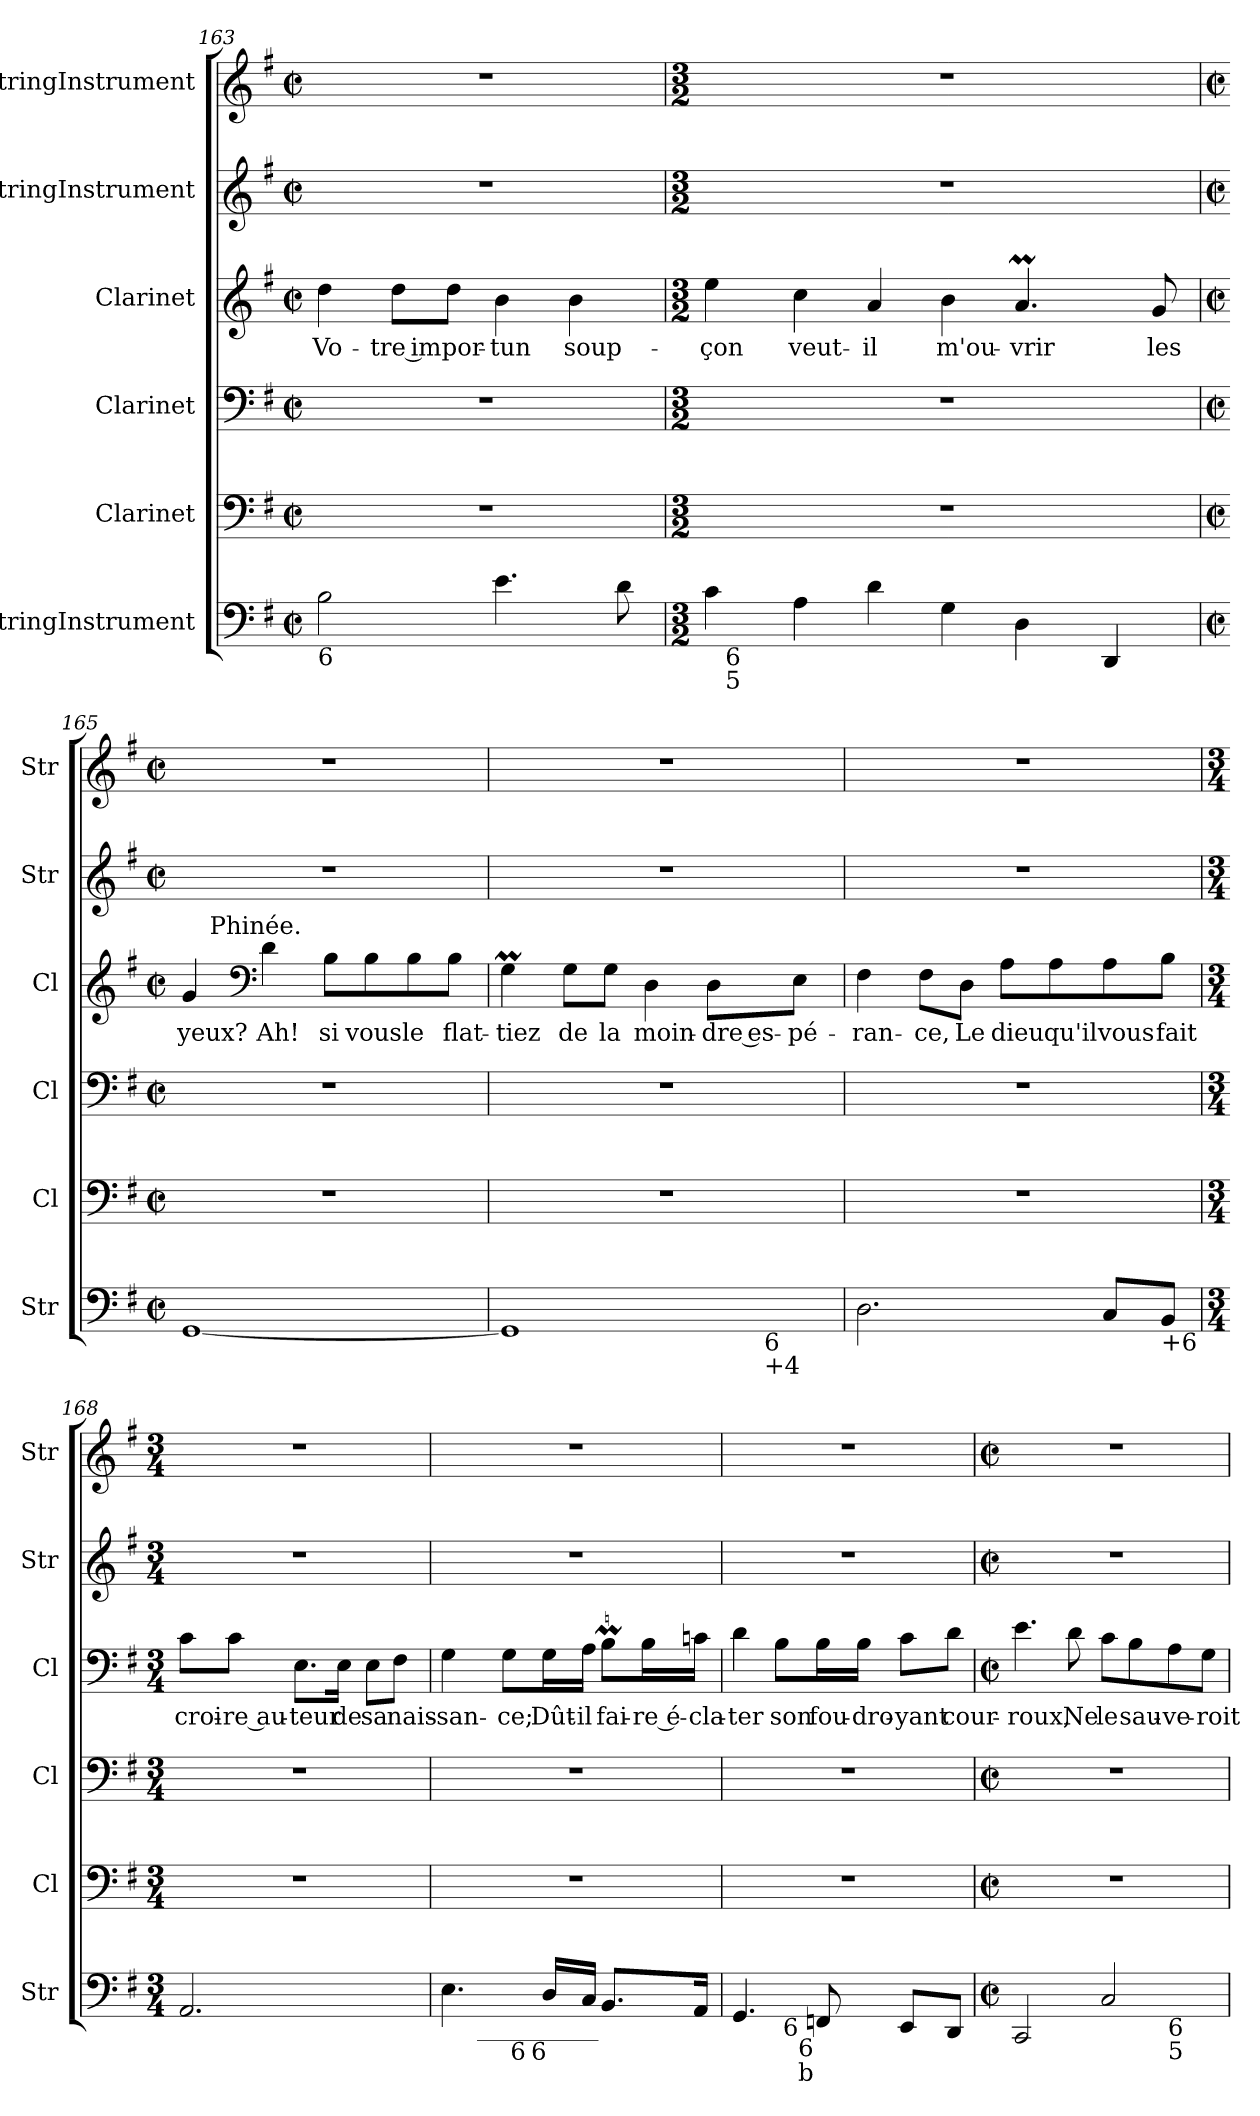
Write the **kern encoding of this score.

**kern	**kern	**kern	**kern	**text	**kern	**kern
*part6	*part5	*part4	*part3	*part3	*part2	*part1
*staff6	*staff5	*staff4	*staff3	*staff3	*staff2	*staff1
*I"StringInstrument	*I"Clarinet	*I"Clarinet	*I"Clarinet	*	*I"StringInstrument	*I"StringInstrument
*I'Str	*I'Cl	*I'Cl	*I'Cl	*	*I'Str	*I'Str
*clefF4	*clefF4	*clefF4	*clefG2	*	*clefG2	*clefG2
*	*ITrd1c2	*ITrd1c2	*ITrd1c2	*	*	*
*k[f#]	*k[b-]	*k[b-]	*k[b-]	*	*k[f#]	*k[f#]
*G:	*F:	*F:	*F:	*	*G:	*G:
*M2/2	*M2/2	*M2/2	*M2/2	*	*M2/2	*M2/2
*met(c|)	*met(c|)	*met(c|)	*met(c|)	*	*met(c|)	*met(c|)
=163	=163	=163	=163	=163	=163	=163
!LO:TX:b:t=6	!	!	!	!	!	!
2B\	1r	1r	4cc\	Vo-	1r	1r
.	.	.	8cc\L	-tre im	.	.
.	.	.	8cc\J	por-	.	.
4.e\	.	.	4a\	-tun	.	.
.	.	.	4a\	soup-	.	.
8d\	.	.	.	.	.	.
!!LO:LB:g=z
=164	=164	=164	=164	=164	=164	=164
*M3/2	*M3/2	*M3/2	*M3/2	*	*M3/2	*M3/2
*^	*	*	*	*	*	*
4c\	32ryy	1.r	1.r	4dd\	-çon	1.r	1.r
!	!LO:TX:b:t=6\n5	!	!	!	!	!	!
.	1ryy	.	.	.	.	.	.
4A\	.	.	.	4b-\	veut-	.	.
4d\	.	.	.	4g/	-il	.	.
4G\	.	.	.	4a\	m'ou-	.	.
4D\	.	.	.	4.gM/	-vrir	.	.
.	4...ryy	.	.	.	.	.	.
4DD/	.	.	.	.	.	.	.
.	.	.	.	8f/	les	.	.
*v	*v	*	*	*	*	*	*
=165	=165	=165	=165	=165	=165	=165
*M2/2	*M2/2	*M2/2	*M2/2	*	*M2/2	*M2/2
*met(c|)	*met(c|)	*met(c|)	*met(c|)	*	*met(c|)	*met(c|)
*	*	*	*^	*	*	*
[1GG	1r	1r	4f/	16ryy	yeux?	1r	1r
!	!	!	!	!LO:TX:a:t=Phinée.	!	!	!
.	.	.	.	2...ryy	.	.	.
*	*	*	*clefF4	*	*	*	*
.	.	.	4c\	.	Ah!	.	.
.	.	.	8A\L	.	si	.	.
.	.	.	8A\	.	vous	.	.
.	.	.	8A\	.	le	.	.
.	.	.	8A\J	.	flat-	.	.
*	*	*	*v	*v	*	*	*
=166	=166	=166	=166	=166	=166	=166
*^	*	*	*	*	*	*
1GG]	2ryy	1r	1r	4FM\	-tiez	1r	1r
.	.	.	.	8F\L	de	.	.
.	.	.	.	8F\J	la	.	.
.	4ryy	.	.	4C\	moin-	.	.
.	16.ryy	.	.	8C\L	-dre es-	.	.
!	!LO:TX:b:t=6\n+4	!	!	!	!	!	!
.	8ryy	.	.	.	.	.	.
.	.	.	.	8D\J	-pé-	.	.
.	32ryy	.	.	.	.	.	.
*v	*v	*	*	*	*	*	*
!!LO:LB:g=z
=167	=167	=167	=167	=167	=167	=167
2.D\	1r	1r	4E\	-ran-	1r	1r
.	.	.	8E\L	-ce,	.	.
.	.	.	8C\J	Le	.	.
.	.	.	8G\L	dieu	.	.
.	.	.	8G\	qu'il	.	.
8C/L	.	.	8G\	vous	.	.
!LO:TX:b:t=+6	!	!	!	!	!	!
8BB/J	.	.	8A\J	fait	.	.
=168	=168	=168	=168	=168	=168	=168
*M3/4	*M3/4	*M3/4	*M3/4	*	*M3/4	*M3/4
2.AA/	2.r	2.r	8B-\L	croi-	2.r	2.r
.	.	.	8B-\J	-re au-	.	.
.	.	.	8.D\L	-teur	.	.
.	.	.	16D\Jk	de	.	.
.	.	.	8D\L	sa	.	.
.	.	.	8E\J	nais-	.	.
=169	=169	=169	=169	=169	=169	=169
*^	*	*	*	*	*	*
*	*^	*	*	*	*	*	*
*	*	*^	*	*	*	*	*	*
4.E\	8ryy	4ryy	4ryy	2.r	2.r	4F\	-san-	2.r	2.r
.	64ryy	.	.	.	.	.	.	.	.
!	!LO:TX:b:t=__________	!	!	!	!	!	!	!	!
.	2ryy	.	.	.	.	.	.	.	.
.	.	64ryy	16.ryy	.	.	8F\L	-ce;	.	.
!	!	!LO:TX:b:t=6	!	!	!	!	!	!	!
.	.	4ryy	.	.	.	.	.	.	.
!	!	!	!LO:TX:b:t=6	!	!	!	!	!	!
.	.	.	4ryy	.	.	.	.	.	.
16D/LL	.	.	.	.	.	16F\L	Dût-	.	.
16C/JJ	.	.	.	.	.	16G\JJ	-il	.	.
8.BB/L	.	.	.	.	.	8AM\L	fai-	.	.
.	.	8...ryy	.	.	.	.	.	.	.
.	.	.	8ryy	.	.	.	.	.	.
.	.	.	.	.	.	16A\L	-re é-	.	.
.	16..ryy	.	.	.	.	.	.	.	.
16AA/Jk	.	.	.	.	.	16B-\JJ	-cla-	.	.
.	.	.	32ryy	.	.	.	.	.	.
*	*	*v	*v	*	*	*	*	*	*
!!LO:LB:g=z
=170	=170	=170	=170	=170	=170	=170	=170	=170
4.GG/	4ryy	4ryy	2.r	2.r	4c\	-ter	2.r	2.r
.	64ryy	16ryy	.	.	8A\L	son	.	.
!	!LO:TX:b:t=6	!	!	!	!	!	!	!
.	4ryy	.	.	.	.	.	.	.
!	!	!LO:TX:b:t=6	!	!	!	!	!	!
!	!	!LO:TX:b:t=b	!	!	!	!	!	!
.	.	4..ryy	.	.	.	.	.	.
8FFn/	.	.	.	.	16A\L	fou-	.	.
.	.	.	.	.	16A\JJ	-dro-	.	.
8EE/L	.	.	.	.	8B-\L	-yant	.	.
.	8...ryy	.	.	.	.	.	.	.
8DD/J	.	.	.	.	8c\J	cour-	.	.
*v	*v	*v	*	*	*	*	*	*
=171	=171	=171	=171	=171	=171	=171
*M2/2	*M2/2	*M2/2	*M2/2	*	*M2/2	*M2/2
*met(c|)	*met(c|)	*met(c|)	*met(c|)	*	*met(c|)	*met(c|)
*^	*	*	*	*	*	*
2CC/	2.ryy	1r	1r	4.d\	-roux,	1r	1r
.	.	.	.	8c\	Ne	.	.
2C/	.	.	.	8B-\L	le	.	.
.	.	.	.	8A\	sau-	.	.
!	!LO:TX:b:t=6\n5	!	!	!	!	!	!
.	4ryy	.	.	8G\	-ve-	.	.
.	.	.	.	8F\J	-roit	.	.
*v	*v	*	*	*	*	*	*
=	=	=	=	=	=	=
*-	*-	*-	*-	*-	*-	*-
